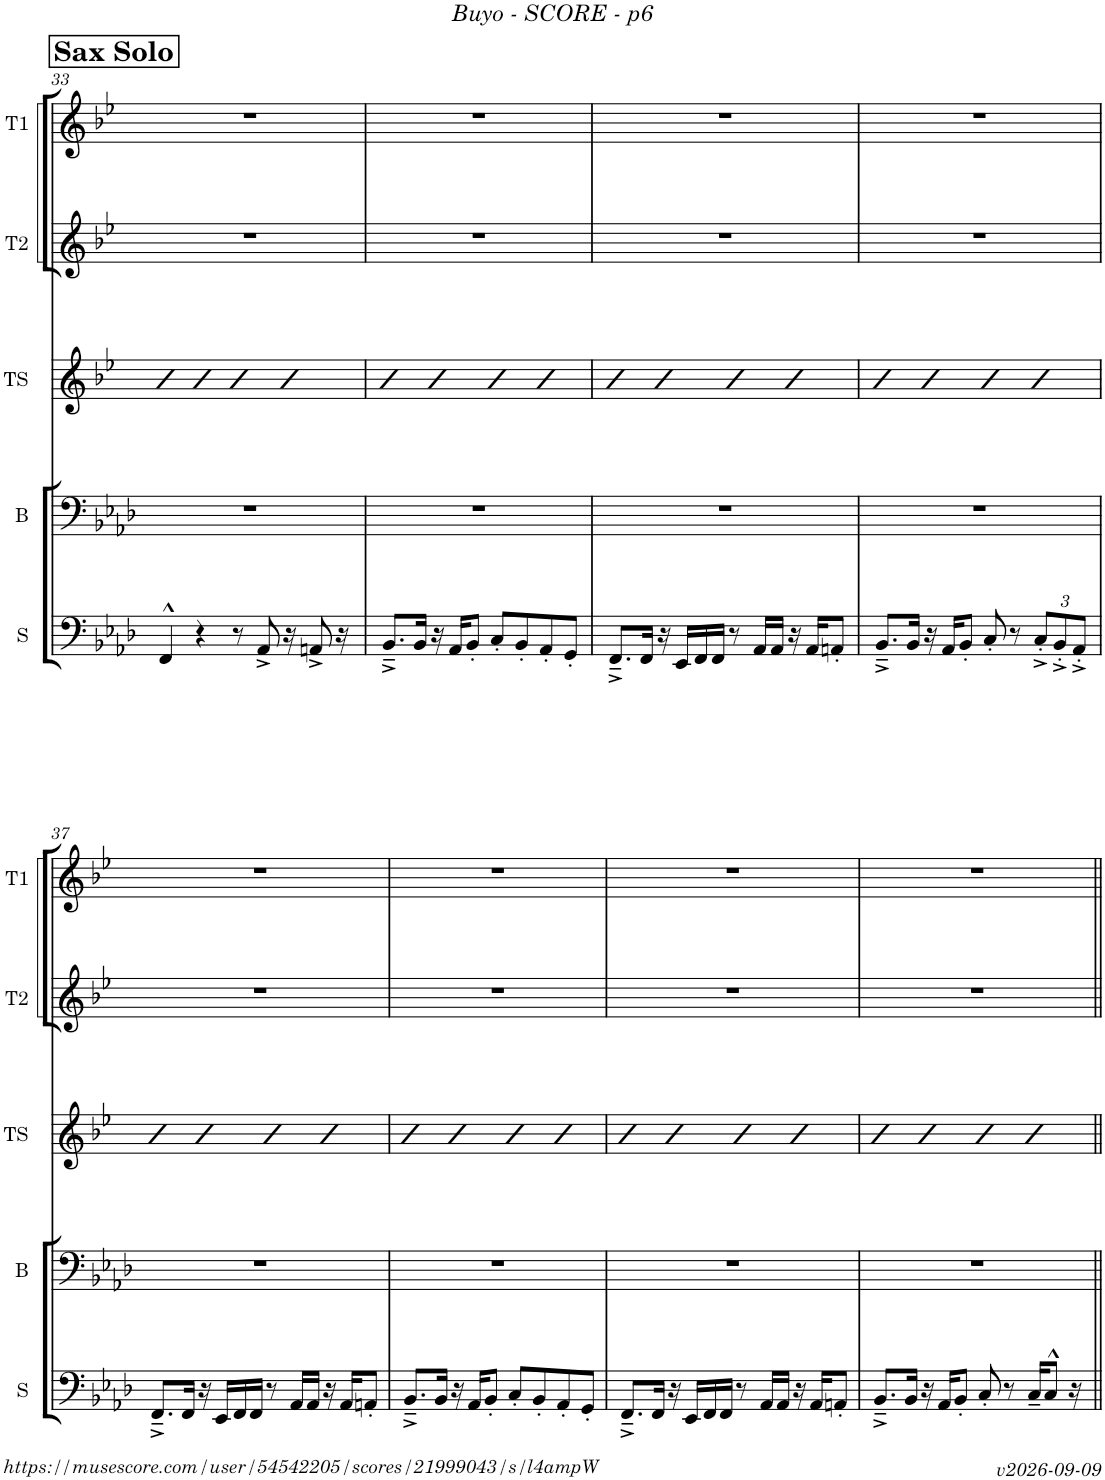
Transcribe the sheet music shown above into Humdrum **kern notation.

**kern	**kern	**kern	**kern	**kern
*part5	*part4	*part3	*part2	*part1
*staff5	*staff4	*staff3	*staff2	*staff1
*I"Sousa	*I"Trombone	*I"Tenor Sax	*I"Trumpet 2	*I"Trumpet 1
*I'S	*	*I'TS	*I'T2	*I'T1
!!LO:PB:g=z
*clefF4	*clefF4	*clefG2	*clefG2	*clefG2
*	*	*Trd8c14	*Trd1c2	*Trd1c2
*k[b-e-a-d-]	*k[b-e-a-d-]	*k[b-e-]	*k[b-e-]	*k[b-e-]
*M4/4	*M4/4	*M4/4	*M4/4	*M4/4
!!LO:REH:place=s1:a:B:cj:fs=14:t=Sax Solo
=33	=33	=33	=33	=33
4FF^^/	1r	4b-	1r	1r
4r	.	4b-	.	.
8r	.	4b-	.	.
8AA-^/	.	.	.	.
16r	.	4b-	.	.
8AAn^/	.	.	.	.
16r	.	.	.	.
=34	=34	=34	=34	=34
8.BB-~^/L	1r	4b-	1r	1r
16BB-/Jk	.	.	.	.
16r	.	4b-	.	.
16AA-/KL	.	.	.	.
8BB-'/J	.	.	.	.
8C'/L	.	4b-	.	.
8BB-'/	.	.	.	.
8AA-'/	.	4b-	.	.
8GG'/J	.	.	.	.
=35	=35	=35	=35	=35
8.FF~^/L	1r	4b-	1r	1r
16FF/Jk	.	.	.	.
16r	.	4b-	.	.
16EE-/LL	.	.	.	.
16FF/	.	.	.	.
16FF/JJ	.	.	.	.
8r	.	4b-	.	.
16AA-/LL	.	.	.	.
16AA-/JJ	.	.	.	.
16r	.	4b-	.	.
16AA-/KL	.	.	.	.
8AAn'/J	.	.	.	.
=36	=36	=36	=36	=36
8.BB-~^/L	1r	4b-	1r	1r
16BB-/Jk	.	.	.	.
16r	.	4b-	.	.
16AA-/KL	.	.	.	.
8BB-'/J	.	.	.	.
8C'/	.	4b-	.	.
8r	.	.	.	.
*Xbrackettup	*	*	*	*
12C'^/L	.	4b-	.	.
12BB-'^/	.	.	.	.
12AA-'^/J	.	.	.	.
!!LO:LB:g=z
=37	=37	=37	=37	=37
8.FF~^/L	1r	4b-	1r	1r
16FF/Jk	.	.	.	.
16r	.	4b-	.	.
16EE-/LL	.	.	.	.
16FF/	.	.	.	.
16FF/JJ	.	.	.	.
8r	.	4b-	.	.
16AA-/LL	.	.	.	.
16AA-/JJ	.	.	.	.
16r	.	4b-	.	.
16AA-/KL	.	.	.	.
8AAn'/J	.	.	.	.
=38	=38	=38	=38	=38
8.BB-~^/L	1r	4b-	1r	1r
16BB-/Jk	.	.	.	.
16r	.	4b-	.	.
16AA-/KL	.	.	.	.
8BB-'/J	.	.	.	.
8C'/L	.	4b-	.	.
8BB-'/	.	.	.	.
8AA-'/	.	4b-	.	.
8GG'/J	.	.	.	.
=39	=39	=39	=39	=39
8.FF~^/L	1r	4b-	1r	1r
16FF/Jk	.	.	.	.
16r	.	4b-	.	.
16EE-/LL	.	.	.	.
16FF/	.	.	.	.
16FF/JJ	.	.	.	.
8r	.	4b-	.	.
16AA-/LL	.	.	.	.
16AA-/JJ	.	.	.	.
16r	.	4b-	.	.
16AA-/KL	.	.	.	.
8AAn'/J	.	.	.	.
=40	=40	=40	=40	=40
8.BB-~^/L	1r	4b-	1r	1r
16BB-/Jk	.	.	.	.
16r	.	4b-	.	.
16AA-/KL	.	.	.	.
8BB-'/J	.	.	.	.
8C'/	.	4b-	.	.
8r	.	.	.	.
16C~/KL	.	4b-	.	.
8C^^/J	.	.	.	.
16r	.	.	.	.
=||	=||	=||	=||	=||
*-	*-	*-	*-	*-
